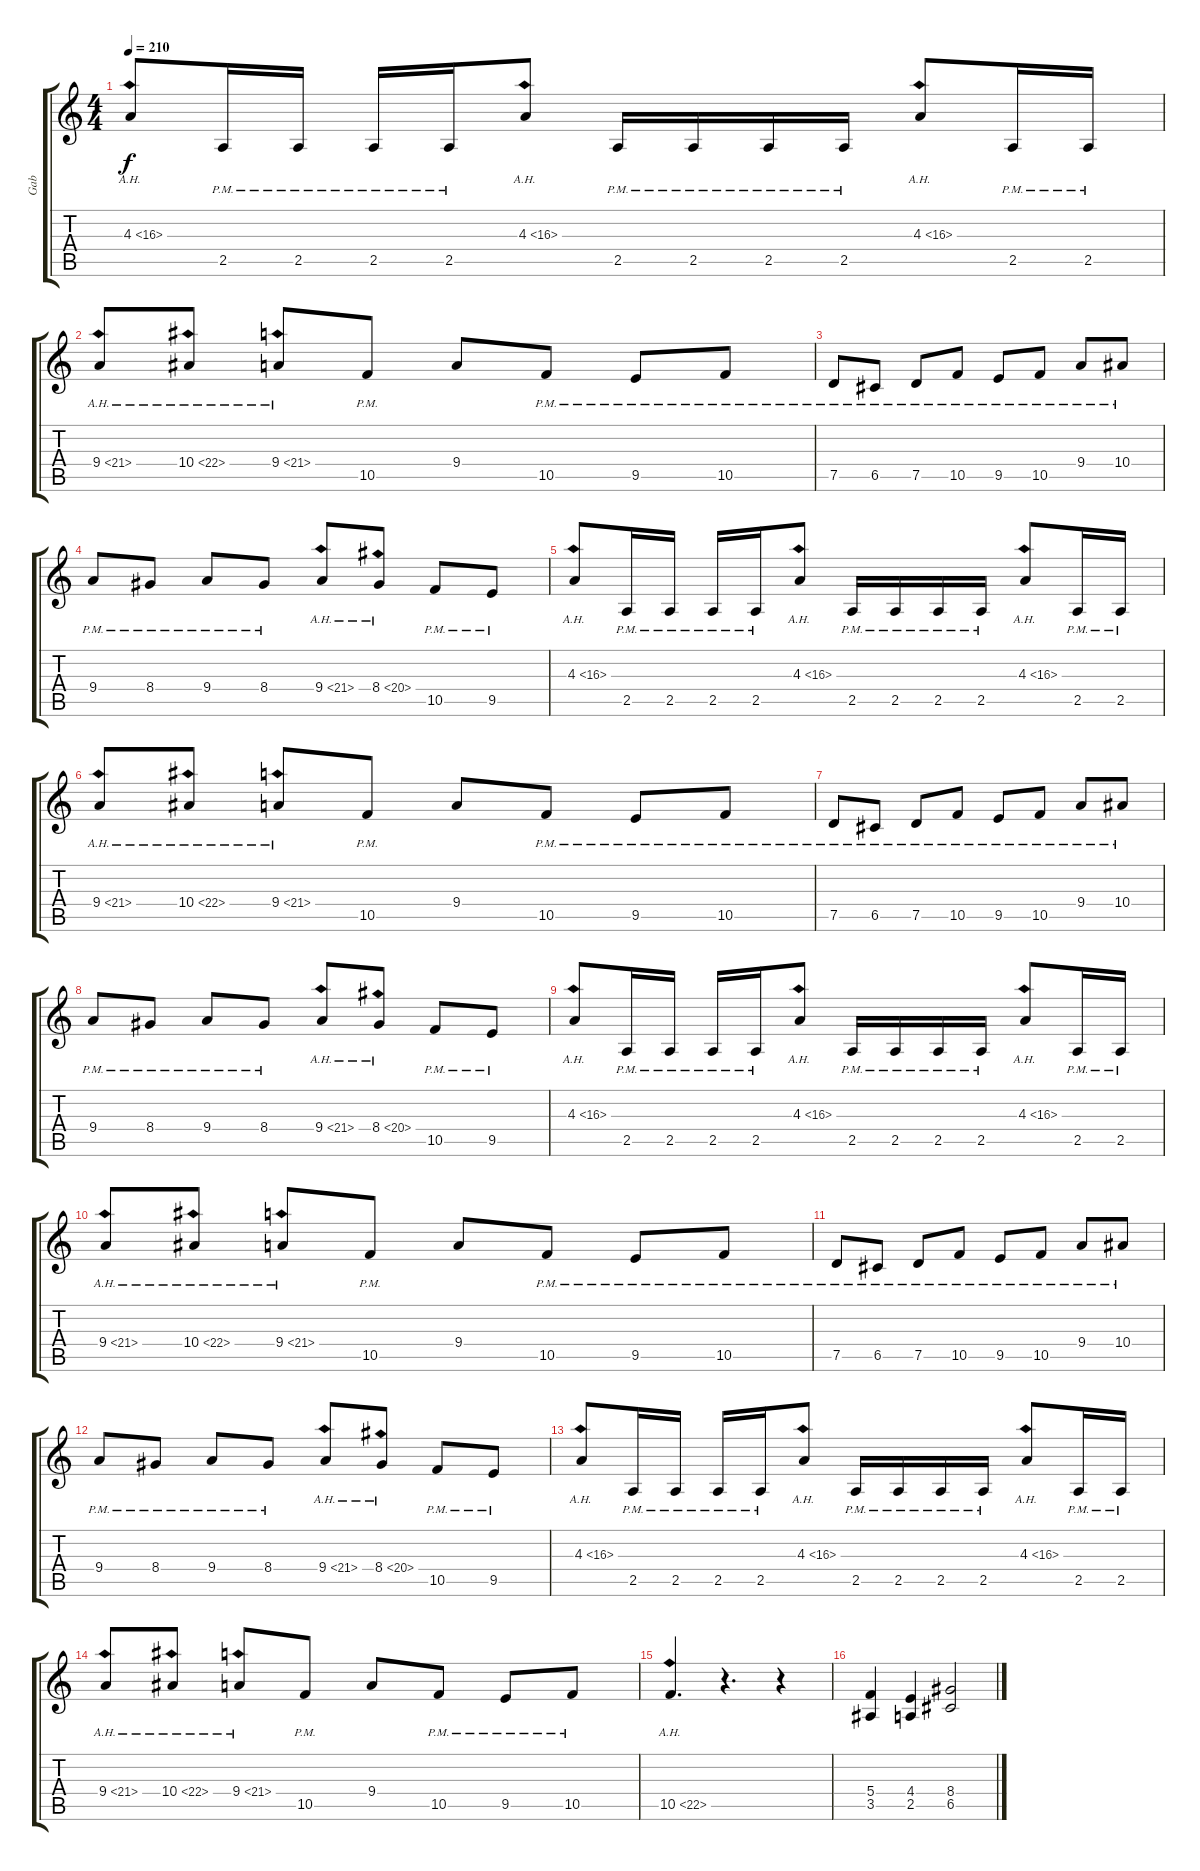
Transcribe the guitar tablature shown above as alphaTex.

\track ("Gab" "Gab") {instrument distortionguitar}
\staff {score tabs}
\tuning (D4 A3 F3 C3 G2 D2) {hide}
\ts (4 4)
\tempo 210
\clef g2
\ks c
4.3{ah 12}.8{dy f} 2.5{pm}.16 2.5{pm}.16 2.5{pm}.16 2.5{pm}.16 4.3{ah 12}.8 2.5{pm}.16 2.5{pm}.16 2.5{pm}.16 2.5{pm}.16 4.3{ah 12}.8 2.5{pm}.16 2.5{pm}.16 |
9.4{ah 12}.8 10.4{ah 12}.8 9.4{ah 12}.8 10.5{pm}.8 9.4.8 10.5{pm}.8 9.5{pm}.8 10.5{pm}.8 |
7.5{pm}.8 6.5{pm}.8 7.5{pm}.8 10.5{pm}.8 9.5{pm}.8 10.5{pm}.8 9.4{pm}.8 10.4{pm}.8 |
9.4{pm}.8 8.4{pm}.8 9.4{pm}.8 8.4{pm}.8 9.4{ah 12}.8 8.4{ah 12}.8 10.5{pm}.8 9.5{pm}.8 |
4.3{ah 12}.8 2.5{pm}.16 2.5{pm}.16 2.5{pm}.16 2.5{pm}.16 4.3{ah 12}.8 2.5{pm}.16 2.5{pm}.16 2.5{pm}.16 2.5{pm}.16 4.3{ah 12}.8 2.5{pm}.16 2.5{pm}.16 |
9.4{ah 12}.8 10.4{ah 12}.8 9.4{ah 12}.8 10.5{pm}.8 9.4.8 10.5{pm}.8 9.5{pm}.8 10.5{pm}.8 |
7.5{pm}.8 6.5{pm}.8 7.5{pm}.8 10.5{pm}.8 9.5{pm}.8 10.5{pm}.8 9.4{pm}.8 10.4{pm}.8 |
9.4{pm}.8 8.4{pm}.8 9.4{pm}.8 8.4{pm}.8 9.4{ah 12}.8 8.4{ah 12}.8 10.5{pm}.8 9.5{pm}.8 |
4.3{ah 12}.8 2.5{pm}.16 2.5{pm}.16 2.5{pm}.16 2.5{pm}.16 4.3{ah 12}.8 2.5{pm}.16 2.5{pm}.16 2.5{pm}.16 2.5{pm}.16 4.3{ah 12}.8 2.5{pm}.16 2.5{pm}.16 |
9.4{ah 12}.8 10.4{ah 12}.8 9.4{ah 12}.8 10.5{pm}.8 9.4.8 10.5{pm}.8 9.5{pm}.8 10.5{pm}.8 |
7.5{pm}.8 6.5{pm}.8 7.5{pm}.8 10.5{pm}.8 9.5{pm}.8 10.5{pm}.8 9.4{pm}.8 10.4{pm}.8 |
9.4{pm}.8 8.4{pm}.8 9.4{pm}.8 8.4{pm}.8 9.4{ah 12}.8 8.4{ah 12}.8 10.5{pm}.8 9.5{pm}.8 |
4.3{ah 12}.8 2.5{pm}.16 2.5{pm}.16 2.5{pm}.16 2.5{pm}.16 4.3{ah 12}.8 2.5{pm}.16 2.5{pm}.16 2.5{pm}.16 2.5{pm}.16 4.3{ah 12}.8 2.5{pm}.16 2.5{pm}.16 |
9.4{ah 12}.8 10.4{ah 12}.8 9.4{ah 12}.8 10.5{pm}.8 9.4.8 10.5{pm}.8 9.5{pm}.8 10.5{pm}.8 |
10.5{ah 12}.4{d} r.4{d} r.4 |
(5.4 3.5).4 (4.4 2.5).4 (8.4 6.5).2
